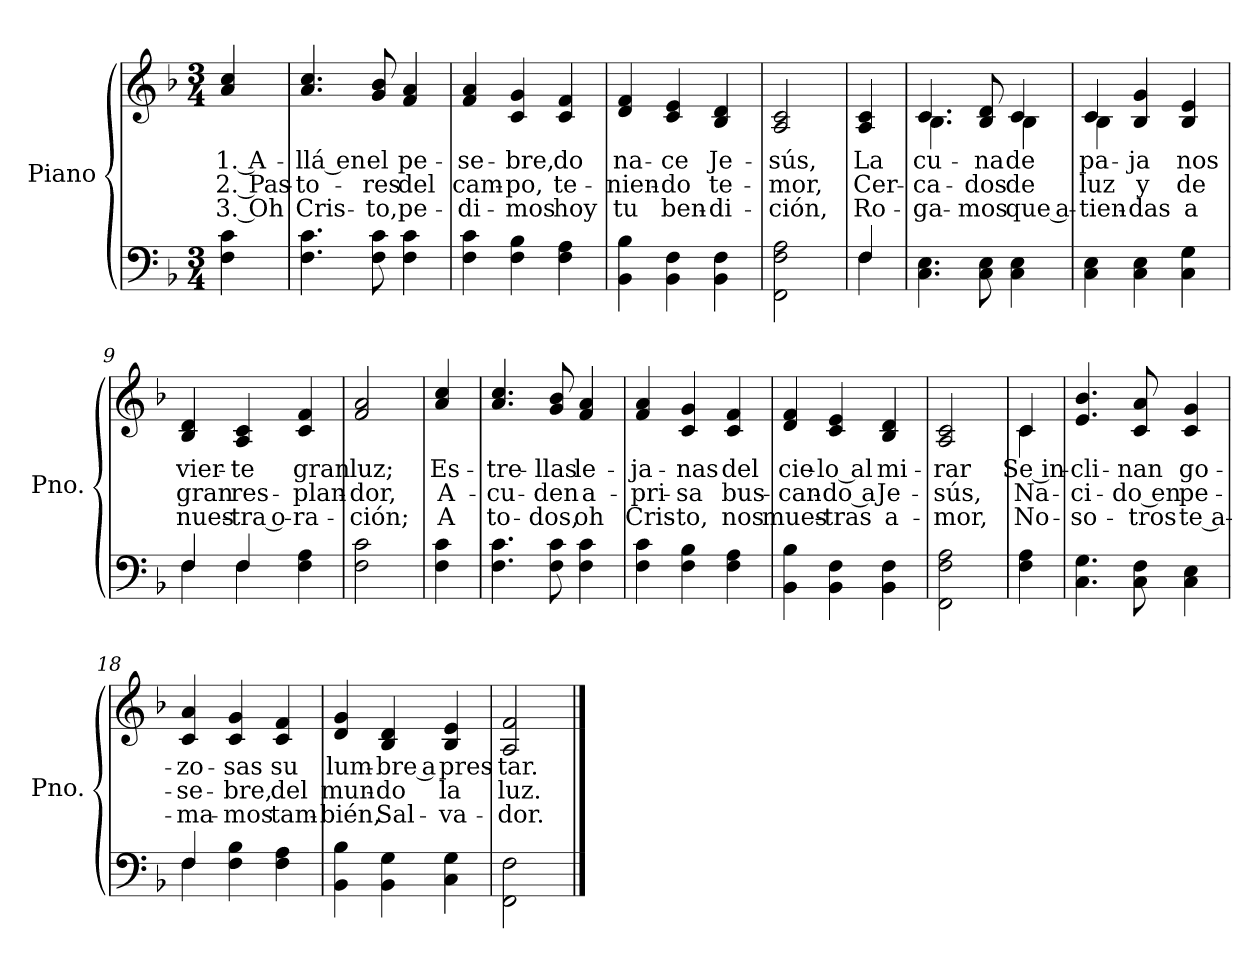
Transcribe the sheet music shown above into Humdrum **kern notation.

**kern	**kern	**text	**text	**text
*part1	*part1	*part1	*part1	*part1
*staff2	*staff1	*staff1	*staff1	*staff1
*I"Piano	*	*	*	*
*I'Pno.	*	*	*	*
*stria5	*stria5	*	*	*
*clefF4	*clefG2	*	*	*
*k[b-]	*k[b-]	*	*	*
*M3/4	*M3/4	*	*	*
=1	=1	=1	=1	=1
!	!	!LO:LY:b	!LO:LY:b	!LO:LY:b
4F\ 4c\	4a/ 4cc/	1. A-	2. Pas-	3. Oh
=2	=2	=2	=2	=2
!	!	!LO:LY:b	!LO:LY:b	!LO:LY:b
4.F\ 4.c\	4.a/ 4.cc/	-llá en	-to-	Cris-
!	!	!LO:LY:b	!LO:LY:b	!LO:LY:b
8F\ 8c\	8g/ 8b-/	el	-res	-to,
!	!	!LO:LY:b	!LO:LY:b	!LO:LY:b
4F\ 4c\	4f/ 4a/	pe-	del	pe-
=3	=3	=3	=3	=3
!	!	!LO:LY:b	!LO:LY:b	!LO:LY:b
4F\ 4c\	4f/ 4a/	-se-	cam-	-di-
!	!	!LO:LY:b	!LO:LY:b	!LO:LY:b
4F\ 4B-\	4c/ 4g/	-bre,	-po,	-mos
!	!	!LO:LY:b	!LO:LY:b	!LO:LY:b
4F\ 4A\	4c/ 4f/	do	te-	hoy
=4	=4	=4	=4	=4
!	!	!LO:LY:b	!LO:LY:b	!LO:LY:b
4BB-\ 4B-\	4d/ 4f/	na-	-nien-	tu
!	!	!LO:LY:b	!LO:LY:b	!LO:LY:b
4BB-\ 4F\	4c/ 4e/	-ce	-do	ben-
!	!	!LO:LY:b	!LO:LY:b	!LO:LY:b
4BB-\ 4F\	4B-/ 4d/	Je-	te-	-di-
=5	=5	=5	=5	=5
!	!	!LO:LY:b	!LO:LY:b	!LO:LY:b
2FF\ 2F\ 2A\	2A/ 2c/	-sús,	-mor,	-ción,
!!LO:LB:g=z
=6	=6	=6	=6	=6
*^	*	*	*	*
!	!	!	!LO:LY:b	!LO:LY:b	!LO:LY:b
4F/	4F\	4A/ 4c/	La	Cer-	Ro-
=7	=7	=7	=7	=7	=7
!	!	!	!LO:LY:b	!LO:LY:b	!LO:LY:b
*v	*v	*^	*	*	*
4.C\ 4.E\	4.c/	4.B-\	cu-	-ca-	-ga-
!	!	!	!LO:LY:b	!LO:LY:b	!LO:LY:b
8C\ 8E\	8B-/ 8d/	8ryy	-na	-dos	-mos
!	!	!	!LO:LY:b	!LO:LY:b	!LO:LY:b
4C\ 4E\	4c/	4B-\	de	de	que a-
=8	=8	=8	=8	=8	=8
!	!	!	!LO:LY:b	!LO:LY:b	!LO:LY:b
4C\ 4E\	4c/	4B-\	pa-	luz	-tien-
!	!	!	!LO:LY:b	!LO:LY:b	!LO:LY:b
4C\ 4E\	4B-/ 4g/	2ryy	-ja	y	-das
!	!	!	!LO:LY:b	!LO:LY:b	!LO:LY:b
4C\ 4G\	4B-/ 4e/	.	nos	de	a
*	*v	*v	*	*	*
=9	=9	=9	=9	=9
*^	*	*	*	*
!	!	!	!LO:LY:b	!LO:LY:b	!LO:LY:b
4F/	4F\	4B-/ 4d/	vier-	gran	nues-
!	!	!	!LO:LY:b	!LO:LY:b	!LO:LY:b
4F/	4F\	4A/ 4c/	-te	res-	-tra o-
!	!	!	!LO:LY:b	!LO:LY:b	!LO:LY:b
4F\ 4A\	4ryy	4c/ 4f/	gran	-plan-	-ra-
=10	=10	=10	=10	=10	=10
!	!	!	!LO:LY:b	!LO:LY:b	!LO:LY:b
*v	*v	*	*	*	*
2F\ 2c\	2f/ 2a/	luz;	-dor,	-ción;
!!LO:LB:g=z
=11	=11	=11	=11	=11
!	!	!LO:LY:b	!LO:LY:b	!LO:LY:b
4F\ 4c\	4a/ 4cc/	Es-	A-	A
=12	=12	=12	=12	=12
!	!	!LO:LY:b	!LO:LY:b	!LO:LY:b
4.F\ 4.c\	4.a/ 4.cc/	-tre-	-cu-	to-
!	!	!LO:LY:b	!LO:LY:b	!LO:LY:b
8F\ 8c\	8g/ 8b-/	-llas	-den	-dos,
!	!	!LO:LY:b	!LO:LY:b	!LO:LY:b
4F\ 4c\	4f/ 4a/	le-	a-	oh
=13	=13	=13	=13	=13
!	!	!LO:LY:b	!LO:LY:b	!LO:LY:b
4F\ 4c\	4f/ 4a/	-ja-	-pri-	Cris-
!	!	!LO:LY:b	!LO:LY:b	!LO:LY:b
4F\ 4B-\	4c/ 4g/	-nas	-sa	-to,
!	!	!LO:LY:b	!LO:LY:b	!LO:LY:b
4F\ 4A\	4c/ 4f/	del	bus-	nos
=14	=14	=14	=14	=14
!	!	!LO:LY:b	!LO:LY:b	!LO:LY:b
4BB-\ 4B-\	4d/ 4f/	cie-	-can-	mues-
!	!	!LO:LY:b	!LO:LY:b	!LO:LY:b
4BB-\ 4F\	4c/ 4e/	-lo al	-do a	-tras
!	!	!LO:LY:b	!LO:LY:b	!LO:LY:b
4BB-\ 4F\	4B-/ 4d/	mi-	Je-	a-
=15	=15	=15	=15	=15
!	!	!LO:LY:b	!LO:LY:b	!LO:LY:b
2FF\ 2F\ 2A\	2A/ 2c/	-rar	-sús,	-mor,
!!LO:LB:g=z
=16	=16	=16	=16	=16
!	!	!LO:LY:b	!LO:LY:b	!LO:LY:b
*	*^	*	*	*
4F\ 4A\	4c/	4c\	Se in-	Na-	No-
=17	=17	=17	=17	=17	=17
!	!	!	!LO:LY:b	!LO:LY:b	!LO:LY:b
*	*v	*v	*	*	*
4.C\ 4.G\	4.e/ 4.b-/	-cli-	-ci-	-so-
!	!	!LO:LY:b	!LO:LY:b	!LO:LY:b
8C\ 8F\	8c/ 8a/	-nan	-do en	-tros
!	!	!LO:LY:b	!LO:LY:b	!LO:LY:b
4C\ 4E\	4c/ 4g/	go-	pe-	te a-
=18	=18	=18	=18	=18
*^	*	*	*	*
!	!	!	!LO:LY:b	!LO:LY:b	!LO:LY:b
4F/	4F\	4c/ 4a/	-zo-	-se-	-ma-
!	!	!	!LO:LY:b	!LO:LY:b	!LO:LY:b
4F\ 4B-\	2ryy	4c/ 4g/	-sas	-bre,	-mos
!	!	!	!LO:LY:b	!LO:LY:b	!LO:LY:b
4F\ 4A\	.	4c/ 4f/	su	del	tam-
*v	*v	*	*	*	*
=19	=19	=19	=19	=19
!	!	!LO:LY:b	!LO:LY:b	!LO:LY:b
4BB-\ 4B-\	4d/ 4g/	lum-	mun-	-bién,
!	!	!LO:LY:b	!LO:LY:b	!LO:LY:b
4BB-\ 4G\	4B-/ 4d/	-bre a	-do	Sal-
!	!	!LO:LY:b	!LO:LY:b	!LO:LY:b
4C\ 4G\	4B-/ 4e/	pres-	la	-va-
=20	=20	=20	=20	=20
!	!	!LO:LY:b	!LO:LY:b	!LO:LY:b
2FF\ 2F\	2A/ 2f/	-tar.	luz.	-dor.
==	==	==	==	==
*-	*-	*-	*-	*-
